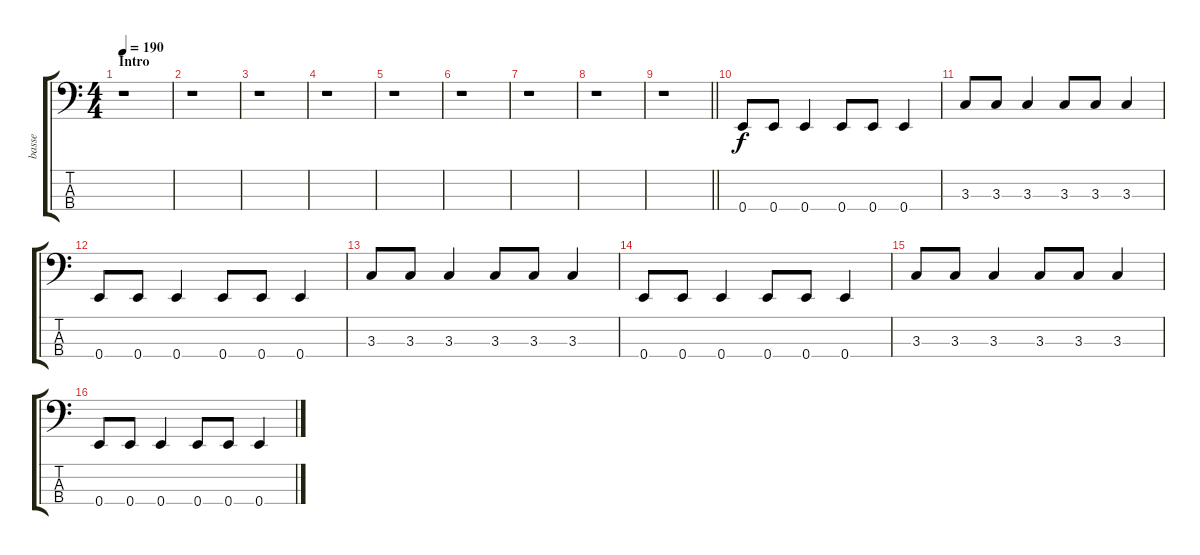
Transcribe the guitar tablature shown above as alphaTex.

\track ("basse" "basse") {instrument electricbassfinger}
\staff {score tabs}
\tuning (G2 D2 A1 E1) {hide}
\ts (4 4)
\section ("" "Intro")
\tempo 190
\clef f4
\ks c
r.1{dy f instrument electricbassfinger} |
r.1 |
r.1 |
r.1 |
r.1 |
r.1 |
r.1 |
r.1 |
\barLineRight lightlight
r.1 |
\section ("" "")
0.4.8 0.4.8 0.4.4 0.4.8 0.4.8 0.4.4 |
3.3.8 3.3.8 3.3.4 3.3.8 3.3.8 3.3.4 |
0.4.8 0.4.8 0.4.4 0.4.8 0.4.8 0.4.4 |
3.3.8 3.3.8 3.3.4 3.3.8 3.3.8 3.3.4 |
0.4.8 0.4.8 0.4.4 0.4.8 0.4.8 0.4.4 |
3.3.8 3.3.8 3.3.4 3.3.8 3.3.8 3.3.4 |
0.4.8 0.4.8 0.4.4 0.4.8 0.4.8 0.4.4
